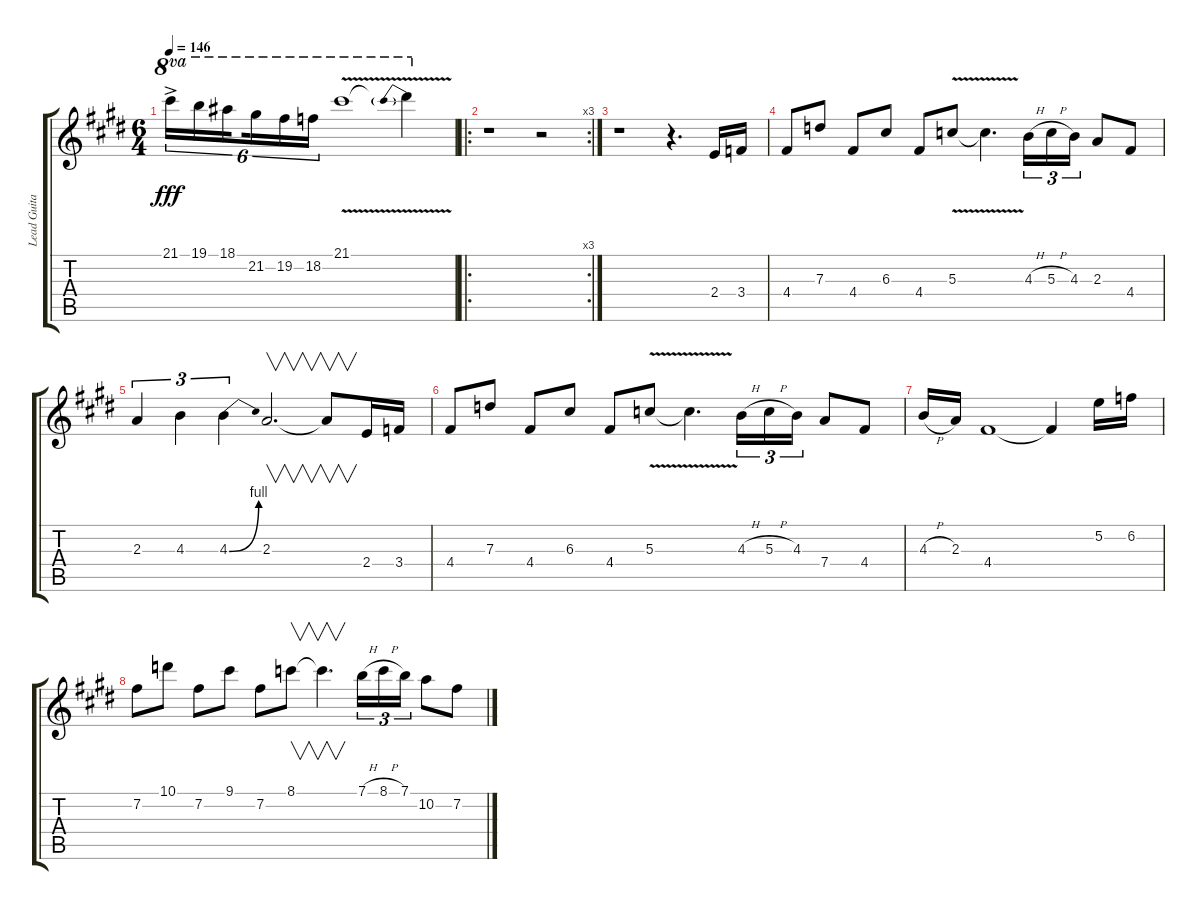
\track ("Lead Guitar" "Lead Guita") {instrument distortionguitar}
\staff {score tabs}
\tuning (E4 B3 G3 D3 A2 E2) {hide}
\ts (6 4)
\tempo 146
\clef g2
\ks c#minor
21.1{ac}.16{tu (6 4) ot 8va dy fff} 19.1.16{tu (6 4) ot 8va} 18.1.16{tu (6 4) ot 8va beam splitsecondary} 21.2.16{tu (6 4) ot 8va} 19.2.16{tu (6 4) ot 8va} 18.2.16{tu (6 4) ot 8va} 21.1{v}.1{ot 8va} 21.1{be (prebend 0 4 60 4) t}.4{ot 8va} |
\ro
\rc 3
\ks e
r.1 r.2 |
\ks c#minor
r.1 r.4{d} 2.4.16 3.4.16 |
\ks e
4.4.8 7.3.8 4.4.8 6.3.8 4.4.8 5.3{v}.8 5.3{v t}.4{d} 4.3{h}.16{tu (3 2)} 5.3{h}.16{tu (3 2)} 4.3.16{tu (3 2)} 2.3.8 4.4.8 |
\ks c#minor
2.3.4{tu (3 2)} 4.3.4{tu (3 2)} 4.3{be (bend 0 0 60 4)}.4{tu (3 2)} 2.3.2{v d} 2.3{t}.8{v} 2.4.16 3.4.16 |
4.4.8 7.3.8 4.4.8 6.3.8 4.4.8 5.3{v}.8 5.3{v t}.4{d} 4.3{h}.16{tu (3 2)} 5.3{h}.16{tu (3 2)} 4.3.16{tu (3 2)} 7.4.8 4.4.8 |
4.3{h}.16 2.3.16 4.4.1 4.4{t}.4 5.2.16 6.2.16 |
\ks e
7.2.8 10.1.8 7.2.8 9.1.8 7.2.8 8.1.8{v} 8.1{t}.4{v d} 7.1{h}.16{tu (3 2)} 8.1{h}.16{tu (3 2)} 7.1.16{tu (3 2)} 10.2.8 7.2.8
